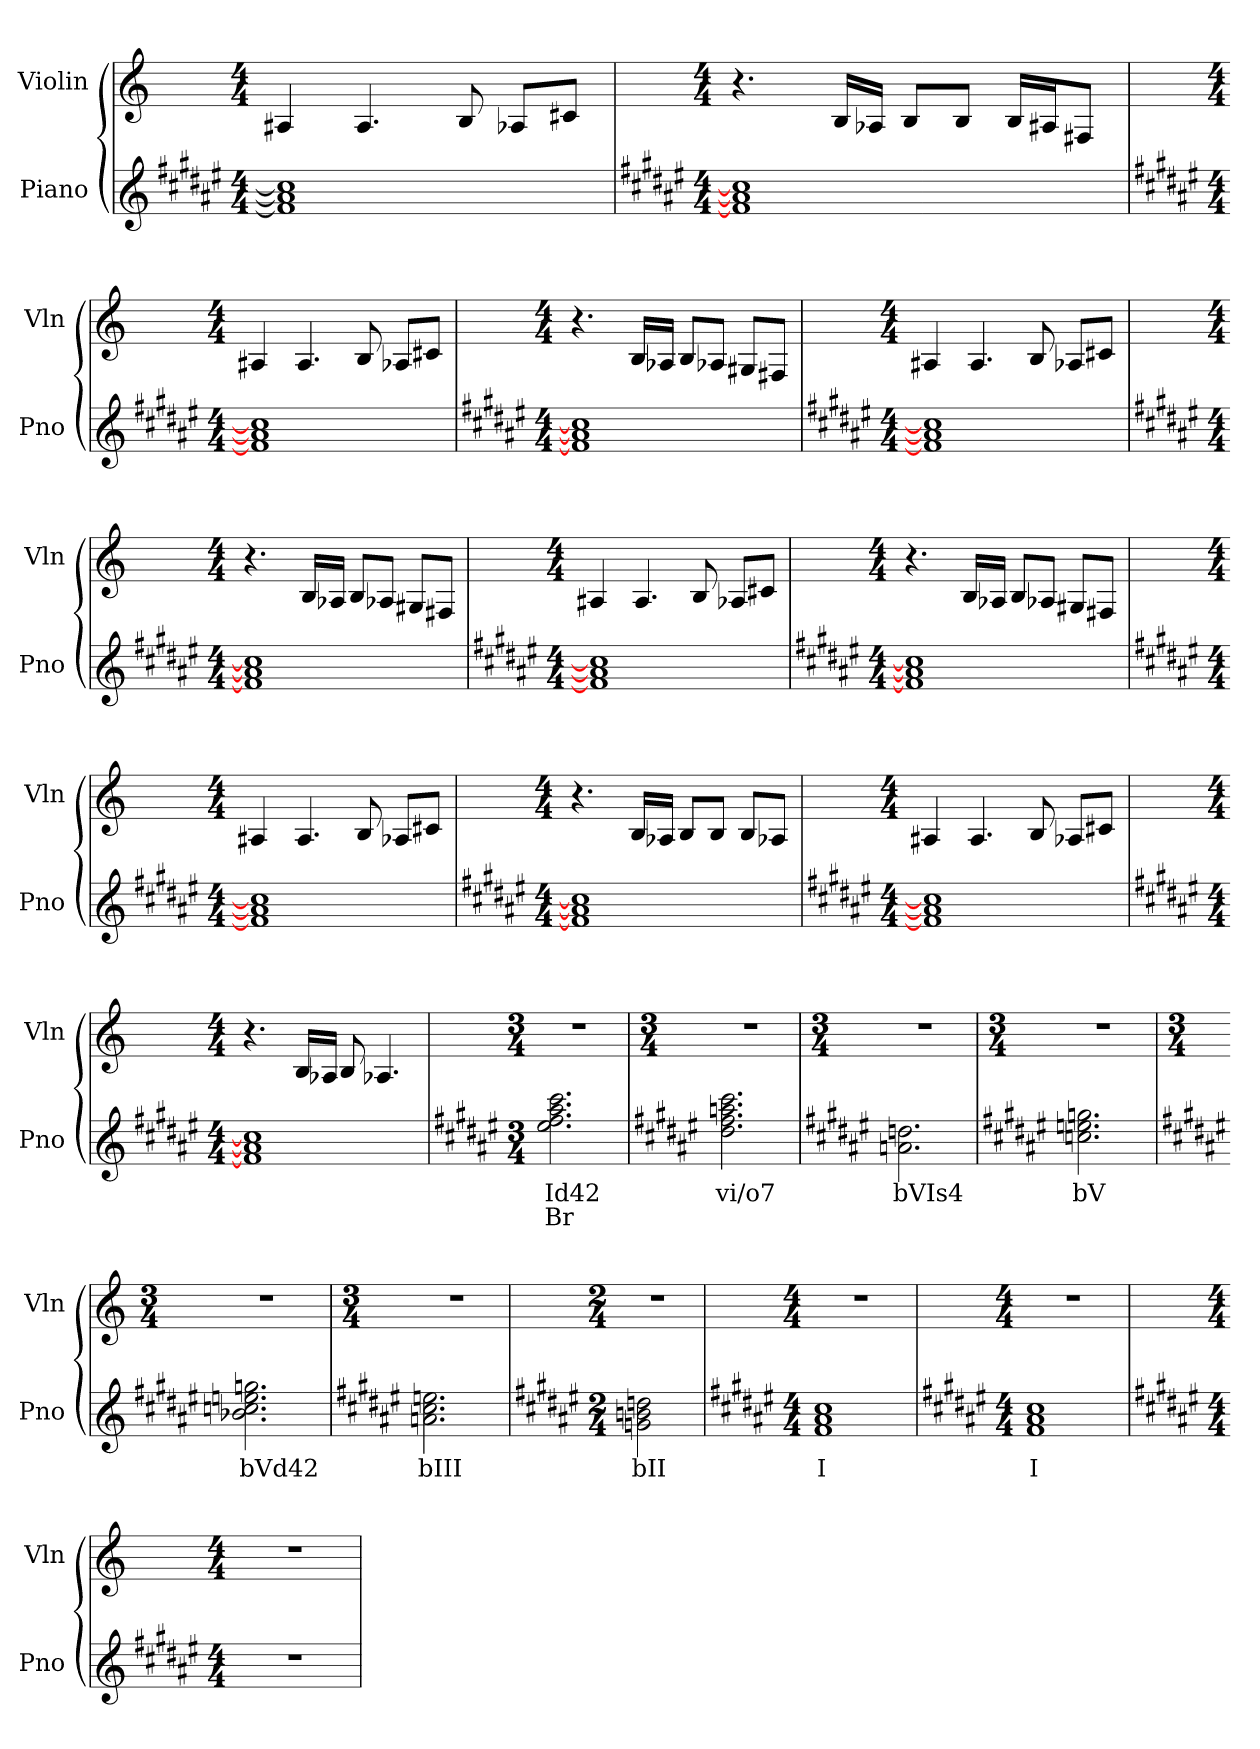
**kern	**text	**text	**kern
*part2	*part2	*part2	*part1
*staff2	*staff2	*staff2	*staff1
*I"Piano	*	*	*I"Violin
*I'Pno	*	*	*I'Vln
*k[f#c#g#d#a#e#]	*	*	*
*F#:	*	*	*
*M4/4	*	*	*M4/4
=	=	=	=
1f#] 1a#] 1cc#]	.	.	4A#X
.	.	.	4.A#
.	.	.	8B
.	.	.	8A-XL
.	.	.	8c#XJ
=	=	=	=
*k[f#c#g#d#a#e#]	*	*	*
*F#:	*	*	*
*M4/4	*	*	*M4/4
1f#] 1a#] 1cc#]	.	.	4.r
.	.	.	16BLL
.	.	.	16A-XJJ
.	.	.	8BL
.	.	.	8BJ
.	.	.	16BLL
.	.	.	16A#XJ
.	.	.	8F#XJ
=	=	=	=
*k[f#c#g#d#a#e#]	*	*	*
*F#:	*	*	*
*M4/4	*	*	*M4/4
1f#] 1a#] 1cc#]	.	.	4A#X
.	.	.	4.A#
.	.	.	8B
.	.	.	8A-XL
.	.	.	8c#XJ
=	=	=	=
*k[f#c#g#d#a#e#]	*	*	*
*F#:	*	*	*
*M4/4	*	*	*M4/4
1f#] 1a#] 1cc#]	.	.	4.r
.	.	.	16BLL
.	.	.	16A-XJJ
.	.	.	8BL
.	.	.	8A-XJ
.	.	.	8G#XL
.	.	.	8F#XJ
=	=	=	=
*k[f#c#g#d#a#e#]	*	*	*
*F#:	*	*	*
*M4/4	*	*	*M4/4
1f#] 1a#] 1cc#]	.	.	4A#X
.	.	.	4.A#
.	.	.	8B
.	.	.	8A-XL
.	.	.	8c#XJ
=	=	=	=
*k[f#c#g#d#a#e#]	*	*	*
*F#:	*	*	*
*M4/4	*	*	*M4/4
1f#] 1a#] 1cc#]	.	.	4.r
.	.	.	16BLL
.	.	.	16A-XJJ
.	.	.	8BL
.	.	.	8A-XJ
.	.	.	8G#XL
.	.	.	8F#XJ
=	=	=	=
*k[f#c#g#d#a#e#]	*	*	*
*F#:	*	*	*
*M4/4	*	*	*M4/4
1f#] 1a#] 1cc#]	.	.	4A#X
.	.	.	4.A#
.	.	.	8B
.	.	.	8A-XL
.	.	.	8c#XJ
=	=	=	=
*k[f#c#g#d#a#e#]	*	*	*
*F#:	*	*	*
*M4/4	*	*	*M4/4
1f#] 1a#] 1cc#]	.	.	4.r
.	.	.	16BLL
.	.	.	16A-XJJ
.	.	.	8BL
.	.	.	8A-XJ
.	.	.	8G#XL
.	.	.	8F#XJ
=	=	=	=
*k[f#c#g#d#a#e#]	*	*	*
*F#:	*	*	*
*M4/4	*	*	*M4/4
1f#] 1a#] 1cc#]	.	.	4A#X
.	.	.	4.A#
.	.	.	8B
.	.	.	8A-XL
.	.	.	8c#XJ
=	=	=	=
*k[f#c#g#d#a#e#]	*	*	*
*F#:	*	*	*
*M4/4	*	*	*M4/4
1f#] 1a#] 1cc#]	.	.	4.r
.	.	.	16BLL
.	.	.	16A-XJJ
.	.	.	8BL
.	.	.	8BJ
.	.	.	8BL
.	.	.	8A-XJ
=	=	=	=
*k[f#c#g#d#a#e#]	*	*	*
*F#:	*	*	*
*M4/4	*	*	*M4/4
1f#] 1a#] 1cc#]	.	.	4A#X
.	.	.	4.A#
.	.	.	8B
.	.	.	8A-XL
.	.	.	8c#XJ
=	=	=	=
*k[f#c#g#d#a#e#]	*	*	*
*F#:	*	*	*
*M4/4	*	*	*M4/4
1f#] 1a#] 1cc#]	.	.	4.r
.	.	.	16BLL
.	.	.	16A-XJJ
.	.	.	8B
.	.	.	4.A-X
=	=	=	=
*k[f#c#g#d#a#e#]	*	*	*
*F#:	*	*	*
*M3/4	*	*	*M3/4
2.ee# 2.ff# 2.aa# 2.ccc#	Id42	Br	2.r
=	=	=	=
*k[f#c#g#d#a#e#]	*	*	*
*F#:	*	*	*
*	*	*	*M3/4
2.dd# 2.ff# 2.aan 2.ccc#	vi/o7	.	2.r
=	=	=	=
*k[f#c#g#d#a#e#]	*	*	*
*F#:	*	*	*
*	*	*	*M3/4
2.an 2.ddn	bVIs4	.	2.r
=	=	=	=
*k[f#c#g#d#a#e#]	*	*	*
*F#:	*	*	*
*	*	*	*M3/4
2.ccn 2.een 2.ggn	bV	.	2.r
=	=	=	=
*k[f#c#g#d#a#e#]	*	*	*
*F#:	*	*	*
*	*	*	*M3/4
2.b-X 2.ccn 2.een 2.ggn	bVd42	.	2.r
=	=	=	=
*k[f#c#g#d#a#e#]	*	*	*
*F#:	*	*	*
*	*	*	*M3/4
2.an 2.cc# 2.een	bIII	.	2.r
=	=	=	=
*k[f#c#g#d#a#e#]	*	*	*
*F#:	*	*	*
*M2/4	*	*	*M2/4
2gn 2bn 2ddn	bII	.	2r
=	=	=	=
*k[f#c#g#d#a#e#]	*	*	*
*F#:	*	*	*
*M4/4	*	*	*M4/4
1f# 1a# 1cc#	I	.	1r
=	=	=	=
*k[f#c#g#d#a#e#]	*	*	*
*F#:	*	*	*
*M4/4	*	*	*M4/4
1f# 1a# 1cc#	I	.	1r
=	=	=	=
*k[f#c#g#d#a#e#]	*	*	*
*F#:	*	*	*
*M4/4	*	*	*M4/4
1r	.	.	1r
=	=	=	=
*-	*-	*-	*-
